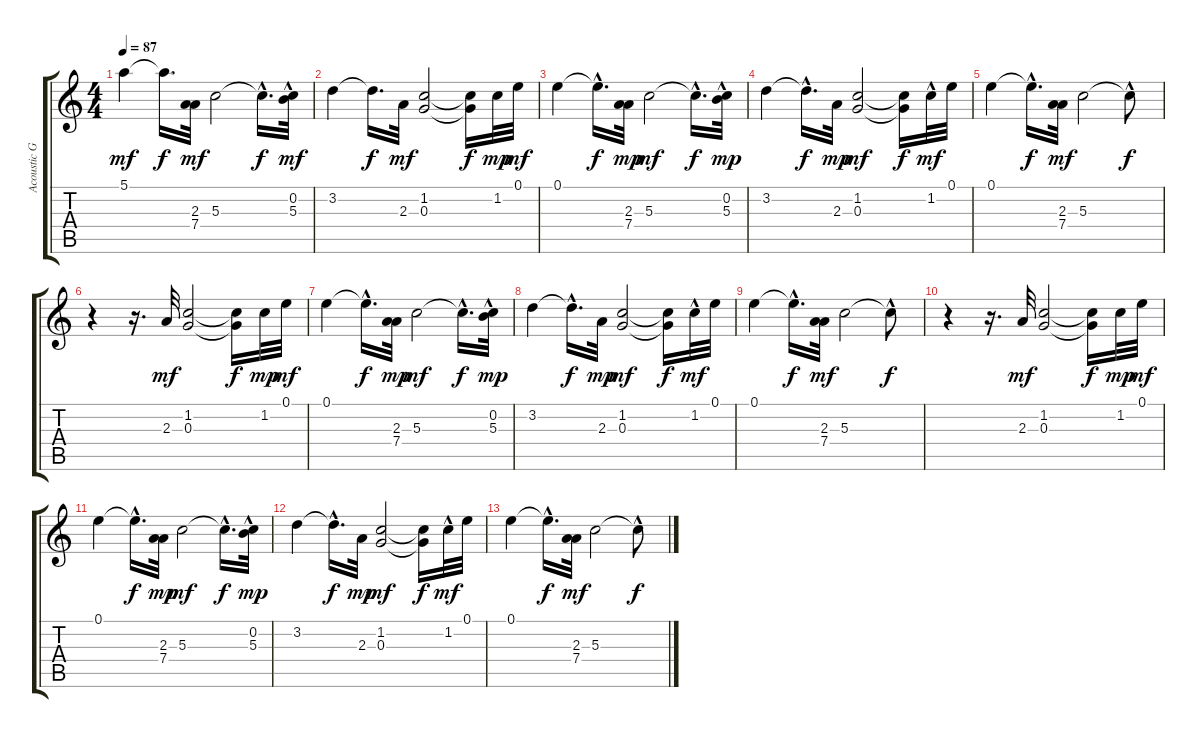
\track ("Acoustic Guit" "Acoustic G") {instrument acousticguitarsteel}
\staff {score tabs}
\tuning (E4 B3 G3 D3 A2 E2) {hide}
\ts (4 4)
\tempo 87
\clef g2
\ks c
5.1.4{dy mf} 5.1{t}.16{d dy f} (2.3 7.4).32{dy mf} 5.3.2 5.3{hac t}.16{d dy f} (0.2{hac} 5.3{hac}).32{dy mf} |
3.2.4 3.2{t}.16{d dy f} 2.3.32{dy mf} (1.2 0.3).2 (1.2{t} 0.3{t}).16{dy f} 1.2.32{dy mp} 0.1.32{dy mf} |
0.1.4 0.1{hac t}.16{d dy f} (2.3 7.4).32{dy mp} 5.3.2{dy mf} 5.3{hac t}.16{d dy f} (0.2 5.3{hac}).32{dy mp} |
3.2.4 3.2{hac t}.16{d dy f} 2.3.32{dy mp} (1.2 0.3).2{dy mf} (1.2{t} 0.3{t}).16{dy f} 1.2{hac}.32{dy mf} 0.1.32 |
0.1.4 0.1{hac t}.16{d dy f} (2.3 7.4).32{dy mf} 5.3.2 5.3{hac t}.8{dy f} |
r.4 r.16{d} 2.3.32{dy mf} (1.2 0.3).2 (1.2{t} 0.3{t}).16{dy f} 1.2.32{dy mp} 0.1.32{dy mf} |
0.1.4 0.1{hac t}.16{d dy f} (2.3 7.4).32{dy mp} 5.3.2{dy mf} 5.3{hac t}.16{d dy f} (0.2 5.3{hac}).32{dy mp} |
3.2.4 3.2{hac t}.16{d dy f} 2.3.32{dy mp} (1.2 0.3).2{dy mf} (1.2{t} 0.3{t}).16{dy f} 1.2{hac}.32{dy mf} 0.1.32 |
0.1.4 0.1{hac t}.16{d dy f} (2.3 7.4).32{dy mf} 5.3.2 5.3{hac t}.8{dy f} |
r.4 r.16{d} 2.3.32{dy mf} (1.2 0.3).2 (1.2{t} 0.3{t}).16{dy f} 1.2.32{dy mp} 0.1.32{dy mf} |
0.1.4 0.1{hac t}.16{d dy f} (2.3 7.4).32{dy mp} 5.3.2{dy mf} 5.3{hac t}.16{d dy f} (0.2 5.3{hac}).32{dy mp} |
3.2.4 3.2{hac t}.16{d dy f} 2.3.32{dy mp} (1.2 0.3).2{dy mf} (1.2{t} 0.3{t}).16{dy f} 1.2{hac}.32{dy mf} 0.1.32 |
0.1.4 0.1{hac t}.16{d dy f} (2.3 7.4).32{dy mf} 5.3.2 5.3{hac t}.8{dy f}
